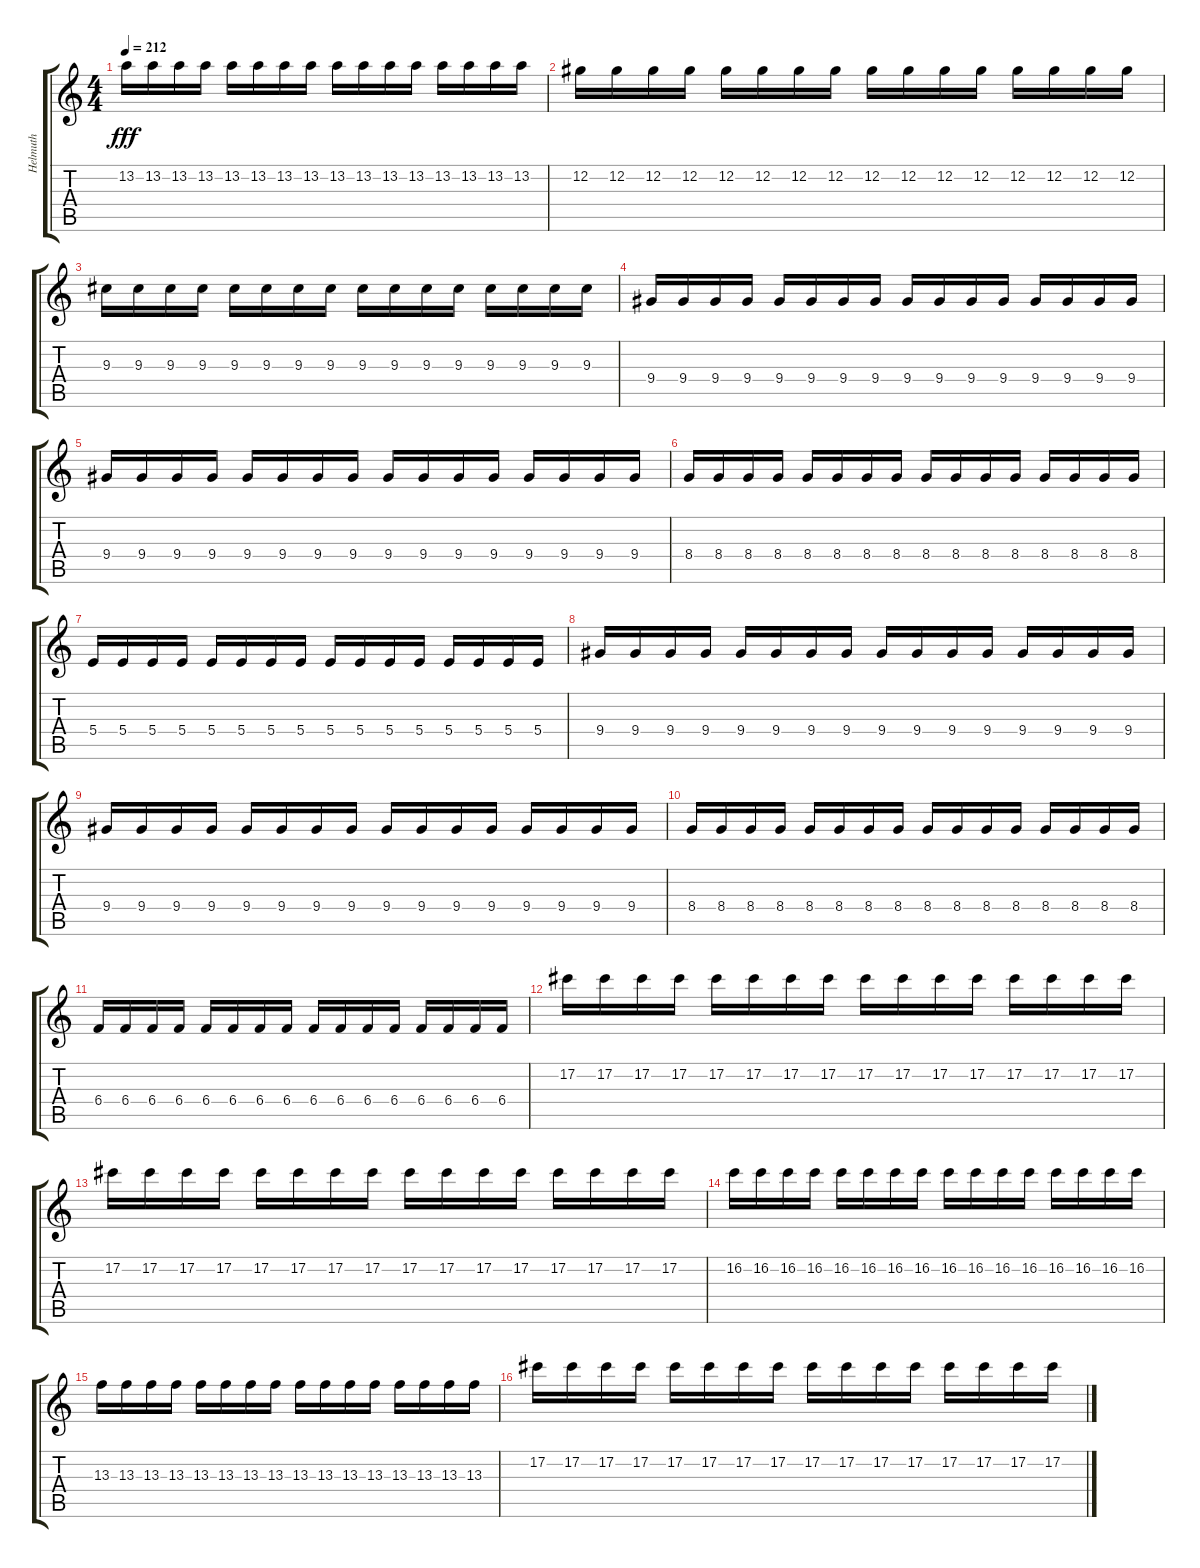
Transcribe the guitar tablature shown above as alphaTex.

\track ("Helmuth" "Helmuth") {instrument distortionguitar}
\staff {score tabs}
\tuning (Db4 Ab3 E3 B2 Gb2 Db2) {hide}
\ts (4 4)
\tempo 212
\clef g2
\ks c
13.2.16{dy fff} 13.2.16 13.2.16 13.2.16 13.2.16 13.2.16 13.2.16 13.2.16 13.2.16 13.2.16 13.2.16 13.2.16 13.2.16 13.2.16 13.2.16 13.2.16 |
12.2.16 12.2.16 12.2.16 12.2.16 12.2.16 12.2.16 12.2.16 12.2.16 12.2.16 12.2.16 12.2.16 12.2.16 12.2.16 12.2.16 12.2.16 12.2.16 |
9.3.16 9.3.16 9.3.16 9.3.16 9.3.16 9.3.16 9.3.16 9.3.16 9.3.16 9.3.16 9.3.16 9.3.16 9.3.16 9.3.16 9.3.16 9.3.16 |
9.4.16 9.4.16 9.4.16 9.4.16 9.4.16 9.4.16 9.4.16 9.4.16 9.4.16 9.4.16 9.4.16 9.4.16 9.4.16 9.4.16 9.4.16 9.4.16 |
9.4.16 9.4.16 9.4.16 9.4.16 9.4.16 9.4.16 9.4.16 9.4.16 9.4.16 9.4.16 9.4.16 9.4.16 9.4.16 9.4.16 9.4.16 9.4.16 |
8.4.16 8.4.16 8.4.16 8.4.16 8.4.16 8.4.16 8.4.16 8.4.16 8.4.16 8.4.16 8.4.16 8.4.16 8.4.16 8.4.16 8.4.16 8.4.16 |
5.4.16 5.4.16 5.4.16 5.4.16 5.4.16 5.4.16 5.4.16 5.4.16 5.4.16 5.4.16 5.4.16 5.4.16 5.4.16 5.4.16 5.4.16 5.4.16 |
9.4.16 9.4.16 9.4.16 9.4.16 9.4.16 9.4.16 9.4.16 9.4.16 9.4.16 9.4.16 9.4.16 9.4.16 9.4.16 9.4.16 9.4.16 9.4.16 |
9.4.16 9.4.16 9.4.16 9.4.16 9.4.16 9.4.16 9.4.16 9.4.16 9.4.16 9.4.16 9.4.16 9.4.16 9.4.16 9.4.16 9.4.16 9.4.16 |
8.4.16 8.4.16 8.4.16 8.4.16 8.4.16 8.4.16 8.4.16 8.4.16 8.4.16 8.4.16 8.4.16 8.4.16 8.4.16 8.4.16 8.4.16 8.4.16 |
6.4.16 6.4.16 6.4.16 6.4.16 6.4.16 6.4.16 6.4.16 6.4.16 6.4.16 6.4.16 6.4.16 6.4.16 6.4.16 6.4.16 6.4.16 6.4.16 |
17.2.16 17.2.16 17.2.16 17.2.16 17.2.16 17.2.16 17.2.16 17.2.16 17.2.16 17.2.16 17.2.16 17.2.16 17.2.16 17.2.16 17.2.16 17.2.16 |
17.2.16 17.2.16 17.2.16 17.2.16 17.2.16 17.2.16 17.2.16 17.2.16 17.2.16 17.2.16 17.2.16 17.2.16 17.2.16 17.2.16 17.2.16 17.2.16 |
16.2.16 16.2.16 16.2.16 16.2.16 16.2.16 16.2.16 16.2.16 16.2.16 16.2.16 16.2.16 16.2.16 16.2.16 16.2.16 16.2.16 16.2.16 16.2.16 |
13.3.16 13.3.16 13.3.16 13.3.16 13.3.16 13.3.16 13.3.16 13.3.16 13.3.16 13.3.16 13.3.16 13.3.16 13.3.16 13.3.16 13.3.16 13.3.16 |
17.2.16 17.2.16 17.2.16 17.2.16 17.2.16 17.2.16 17.2.16 17.2.16 17.2.16 17.2.16 17.2.16 17.2.16 17.2.16 17.2.16 17.2.16 17.2.16
